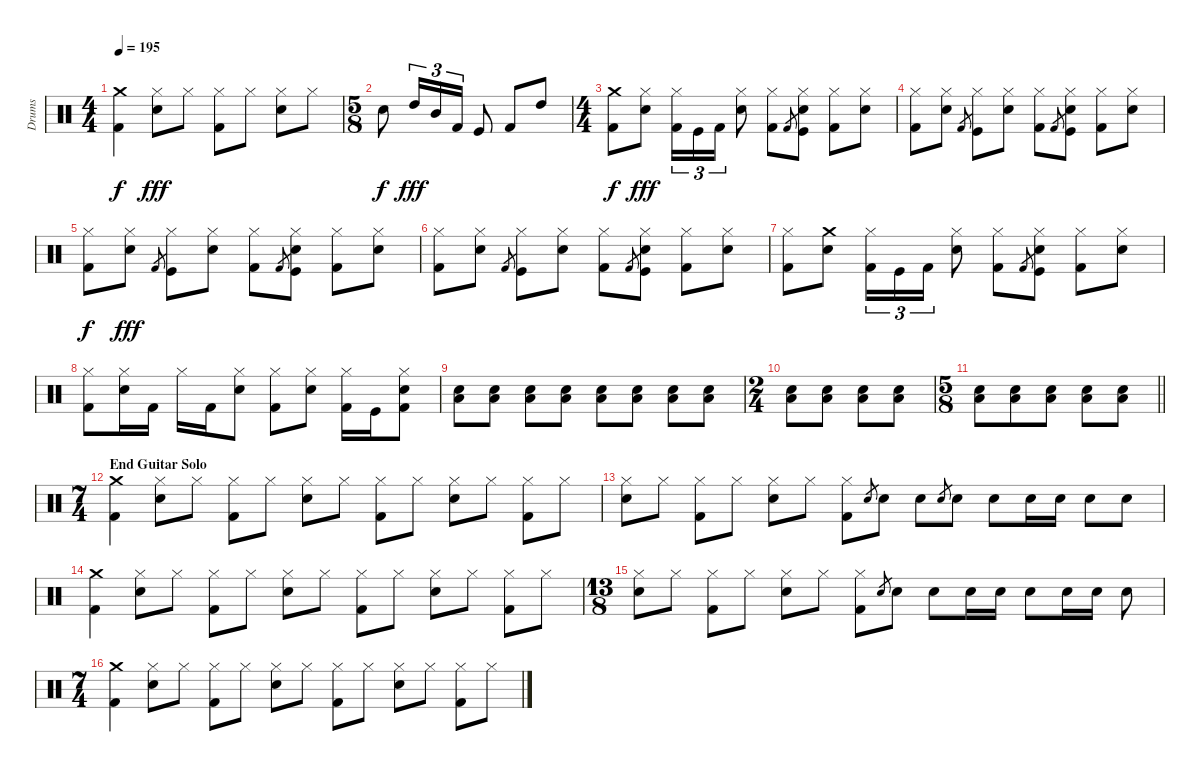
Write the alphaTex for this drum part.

\track ("Drums" "Drums") {instrument percussion}
\staff {score}
\articulation defaults
\ts (4 4)
\tempo 195
\clef neutral
\ks c
("Kick (hit) 2" "Crash medium (hit)").4{dy f} ("Hi-Hat (closed)" "Snare (hit) 2").8{dy fff} "Hi-Hat (closed)".8 ("Hi-Hat (closed)" "Kick (hit) 2").8 "Hi-Hat (closed)".8 ("Snare (hit) 2" "Hi-Hat (closed)").8 "Hi-Hat (closed)".8 |
\ts (5 8)
"Snare (hit) 2".8{dy f} "High Tom (hit)".16{tu (3 2) dy fff} "Mid Tom (hit)".16{tu (3 2)} "Kick (hit) 2".16{tu (3 2)} "Kick (hit)".8 "Kick (hit) 2".8 "High Tom (hit)".8 |
\ts (4 4)
("Crash medium (hit)" "Kick (hit) 2").8{dy f} ("Snare (hit) 2" "Hi-Hat (closed)").8{dy fff} ("Kick (hit) 2" "Hi-Hat (closed)").16{tu (3 2)} "Kick (hit)".16{tu (3 2)} "Kick (hit) 2".16{tu (3 2)} ("Snare (hit) 2" "Hi-Hat (closed)").8 ("Kick (hit) 2" "Hi-Hat (closed)").8 "Kick (hit) 2".8{gr} ("Kick (hit)" "Snare (hit) 2" "Hi-Hat (closed)").8 ("Kick (hit) 2" "Hi-Hat (closed)").8 ("Snare (hit) 2" "Hi-Hat (closed)").8 |
("Kick (hit) 2" "Hi-Hat (closed)").8 ("Snare (hit) 2" "Hi-Hat (closed)").8 "Kick (hit) 2".8{gr} ("Kick (hit)" "Hi-Hat (closed)").8 ("Snare (hit) 2" "Hi-Hat (closed)").8 ("Kick (hit) 2" "Hi-Hat (closed)").8 "Kick (hit) 2".8{gr} ("Kick (hit)" "Snare (hit) 2" "Hi-Hat (closed)").8 ("Kick (hit) 2" "Hi-Hat (closed)").8 ("Snare (hit) 2" "Hi-Hat (closed)").8 |
("Kick (hit) 2" "Hi-Hat (closed)").8{dy f} ("Snare (hit) 2" "Hi-Hat (closed)").8{dy fff} "Kick (hit) 2".8{gr} ("Kick (hit)" "Hi-Hat (closed)").8 ("Snare (hit) 2" "Hi-Hat (closed)").8 ("Kick (hit) 2" "Hi-Hat (closed)").8 "Kick (hit) 2".8{gr} ("Kick (hit)" "Snare (hit) 2" "Hi-Hat (closed)").8 ("Kick (hit) 2" "Hi-Hat (closed)").8 ("Snare (hit) 2" "Hi-Hat (closed)").8 |
("Kick (hit) 2" "Hi-Hat (closed)").8 ("Snare (hit) 2" "Hi-Hat (closed)").8 "Kick (hit) 2".8{gr} ("Kick (hit)" "Hi-Hat (closed)").8 ("Snare (hit) 2" "Hi-Hat (closed)").8 ("Kick (hit) 2" "Hi-Hat (closed)").8 "Kick (hit) 2".8{gr} ("Kick (hit)" "Snare (hit) 2" "Hi-Hat (closed)").8 ("Kick (hit) 2" "Hi-Hat (closed)").8 ("Snare (hit) 2" "Hi-Hat (closed)").8 |
("Hi-Hat (closed)" "Kick (hit) 2").8 ("Crash medium (hit)" "Snare (hit) 2").8 ("Kick (hit) 2" "Hi-Hat (closed)").16{tu (3 2)} "Kick (hit)".16{tu (3 2)} "Kick (hit) 2".16{tu (3 2)} ("Snare (hit) 2" "Hi-Hat (closed)").8 ("Kick (hit) 2" "Hi-Hat (closed)").8 "Kick (hit) 2".8{gr} ("Kick (hit)" "Snare (hit) 2" "Hi-Hat (closed)").8 ("Kick (hit) 2" "Hi-Hat (closed)").8 ("Snare (hit) 2" "Hi-Hat (closed)").8 |
("Hi-Hat (closed)" "Kick (hit) 2").8 ("Snare (hit) 2" "Hi-Hat (closed)").16 "Kick (hit) 2".16 "Hi-Hat (closed)".16 "Kick (hit) 2".16 ("Snare (hit) 2" "Hi-Hat (closed)").8 ("Hi-Hat (closed)" "Kick (hit) 2").8 ("Snare (hit) 2" "Hi-Hat (closed)").8 ("Hi-Hat (closed)" "Kick (hit) 2").16 "Kick (hit)".16 ("Kick (hit) 2" "Snare (hit) 2" "Hi-Hat (closed)").8 |
("Snare (hit) 2" "Low Tom (hit)").8 ("Snare (hit) 2" "Low Tom (hit)").8 ("Snare (hit) 2" "Low Tom (hit)").8 ("Snare (hit) 2" "Low Tom (hit)").8 ("Snare (hit) 2" "Low Tom (hit)").8 ("Snare (hit) 2" "Low Tom (hit)").8 ("Snare (hit) 2" "Low Tom (hit)").8 ("Snare (hit) 2" "Low Tom (hit)").8 |
\ts (2 4)
("Snare (hit) 2" "Low Tom (hit)").8 ("Snare (hit) 2" "Low Tom (hit)").8 ("Snare (hit) 2" "Low Tom (hit)").8 ("Snare (hit) 2" "Low Tom (hit)").8 |
\ts (5 8)
\barLineRight lightlight
("Snare (hit) 2" "Low Tom (hit)").8 ("Snare (hit) 2" "Low Tom (hit)").8 ("Snare (hit) 2" "Low Tom (hit)").8 ("Snare (hit) 2" "Low Tom (hit)").8 ("Snare (hit) 2" "Low Tom (hit)").8 |
\ts (7 4)
\section ("" "End Guitar Solo")
("Kick (hit) 2" "Crash medium (hit)").4 ("Hi-Hat (closed)" "Snare (hit) 2").8 "Hi-Hat (closed)".8 ("Hi-Hat (closed)" "Kick (hit) 2").8 "Hi-Hat (closed)".8 ("Snare (hit) 2" "Hi-Hat (closed)").8 "Hi-Hat (closed)".8 ("Hi-Hat (closed)" "Kick (hit) 2").8 "Hi-Hat (closed)".8 ("Snare (hit) 2" "Hi-Hat (closed)").8 "Hi-Hat (closed)".8 ("Hi-Hat (closed)" "Kick (hit) 2").8 "Hi-Hat (closed)".8 |
("Hi-Hat (closed)" "Snare (hit) 2").8 "Hi-Hat (closed)".8 ("Hi-Hat (closed)" "Kick (hit) 2").8 "Hi-Hat (closed)".8 ("Hi-Hat (closed)" "Snare (hit) 2").8 "Hi-Hat (closed)".8 ("Hi-Hat (closed)" "Kick (hit) 2").8 "Snare (hit) 2".8{gr} "Snare (hit) 2".8 "Snare (hit) 2".8 "Snare (hit) 2".8{gr} "Snare (hit) 2".8 "Snare (hit) 2".8 "Snare (hit) 2".16 "Snare (hit) 2".16 "Snare (hit) 2".8 "Snare (hit) 2".8 |
("Kick (hit) 2" "Crash medium (hit)").4 ("Hi-Hat (closed)" "Snare (hit) 2").8 "Hi-Hat (closed)".8 ("Hi-Hat (closed)" "Kick (hit) 2").8 "Hi-Hat (closed)".8 ("Snare (hit) 2" "Hi-Hat (closed)").8 "Hi-Hat (closed)".8 ("Hi-Hat (closed)" "Kick (hit) 2").8 "Hi-Hat (closed)".8 ("Snare (hit) 2" "Hi-Hat (closed)").8 "Hi-Hat (closed)".8 ("Hi-Hat (closed)" "Kick (hit) 2").8 "Hi-Hat (closed)".8 |
\ts (13 8)
("Hi-Hat (closed)" "Snare (hit) 2").8 "Hi-Hat (closed)".8 ("Hi-Hat (closed)" "Kick (hit) 2").8 "Hi-Hat (closed)".8 ("Hi-Hat (closed)" "Snare (hit) 2").8 "Hi-Hat (closed)".8 ("Hi-Hat (closed)" "Kick (hit) 2").8 "Snare (hit) 2".8{gr} "Snare (hit) 2".8 "Snare (hit) 2".8 "Snare (hit) 2".16 "Snare (hit) 2".16 "Snare (hit) 2".8 "Snare (hit) 2".16 "Snare (hit) 2".16 "Snare (hit) 2".8 |
\ts (7 4)
("Kick (hit) 2" "Crash medium (hit)").4 ("Hi-Hat (closed)" "Snare (hit) 2").8 "Hi-Hat (closed)".8 ("Hi-Hat (closed)" "Kick (hit) 2").8 "Hi-Hat (closed)".8 ("Snare (hit) 2" "Hi-Hat (closed)").8 "Hi-Hat (closed)".8 ("Hi-Hat (closed)" "Kick (hit) 2").8 "Hi-Hat (closed)".8 ("Snare (hit) 2" "Hi-Hat (closed)").8 "Hi-Hat (closed)".8 ("Hi-Hat (closed)" "Kick (hit) 2").8 "Hi-Hat (closed)".8
